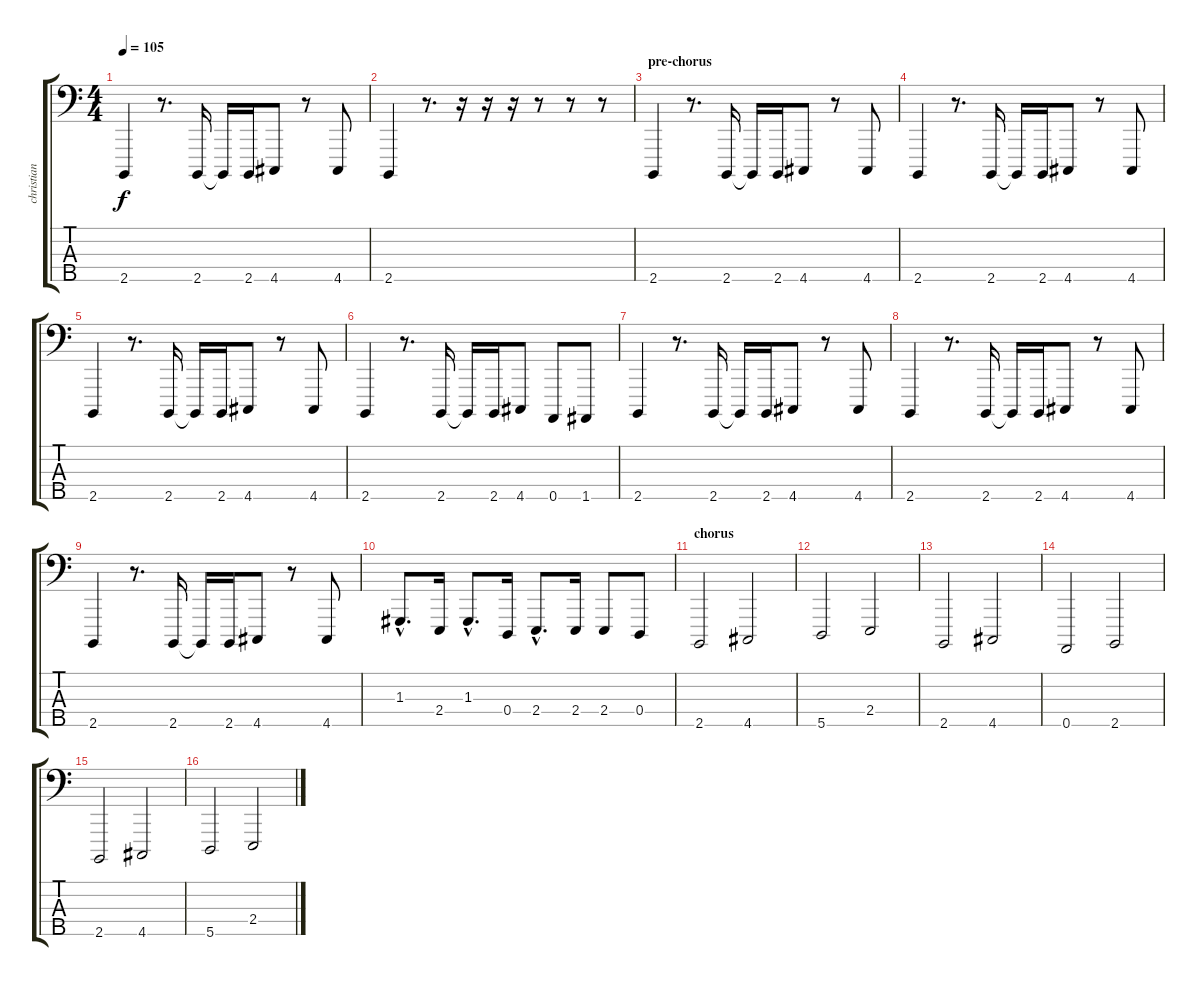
\track ("christian olde wolbers" "christian ") {instrument lead8bassandlead}
\staff {score tabs}
\tuning (F2 C2 G1 D1 A0) {hide}
\ts (4 4)
\tempo 105
\clef f4
\ks c
2.5.4{dy f} r.8{d} 2.5.16 2.5{t}.16 2.5.16 4.5.8 r.8 4.5.8 |
2.5.4 r.8{d} r.16 r.16 r.16 r.8 r.8 r.8 |
\section ("" "pre-chorus")
2.5.4 r.8{d} 2.5.16 2.5{t}.16 2.5.16 4.5.8 r.8 4.5.8 |
2.5.4 r.8{d} 2.5.16 2.5{t}.16 2.5.16 4.5.8 r.8 4.5.8 |
2.5.4 r.8{d} 2.5.16 2.5{t}.16 2.5.16 4.5.8 r.8 4.5.8 |
2.5.4 r.8{d} 2.5.16 2.5{t}.16 2.5.16 4.5.8 0.5.8 1.5.8 |
2.5.4 r.8{d} 2.5.16 2.5{t}.16 2.5.16 4.5.8 r.8 4.5.8 |
2.5.4 r.8{d} 2.5.16 2.5{t}.16 2.5.16 4.5.8 r.8 4.5.8 |
2.5.4 r.8{d} 2.5.16 2.5{t}.16 2.5.16 4.5.8 r.8 4.5.8 |
1.3{hac}.8{d} 2.4.16 1.3{hac}.8{d} 0.4.16 2.4{hac}.8{d} 2.4.16 2.4.8 0.4.8 |
\section ("" "chorus")
2.5.2 4.5.2 |
5.5.2 2.4.2 |
2.5.2 4.5.2 |
0.5.2 2.5.2 |
2.5.2 4.5.2 |
5.5.2 2.4.2
